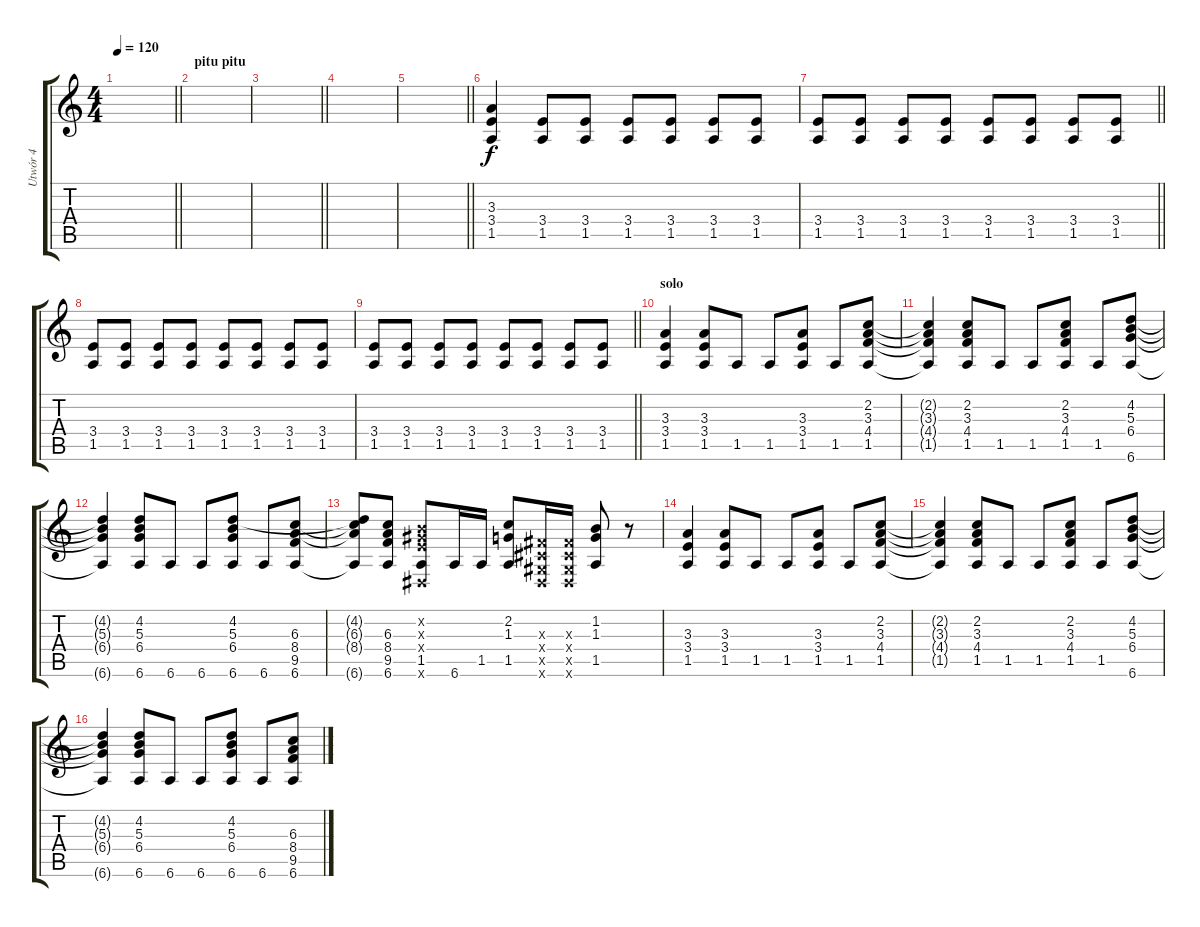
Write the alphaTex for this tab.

\track ("Utwór 4" "Utwór 4") {instrument overdrivenguitar}
\staff {score tabs}
\tuning (Eb4 Bb3 Gb3 Db3 Ab2 Eb2) {hide}
\ts (4 4)
\tempo 120
\clef g2
\barLineRight lightlight
\ks c
|
\section ("" "pitu pitu")
|
\barLineRight lightlight
|
|
\barLineRight lightlight
|
(3.3 3.4 1.5).4 (3.4 1.5).8 (3.4 1.5).8 (3.4 1.5).8 (3.4 1.5).8 (3.4 1.5).8 (3.4 1.5).8 |
\barLineRight lightlight
(3.4 1.5).8 (3.4 1.5).8 (3.4 1.5).8 (3.4 1.5).8 (3.4 1.5).8 (3.4 1.5).8 (3.4 1.5).8 (3.4 1.5).8 |
(3.4 1.5).8 (3.4 1.5).8 (3.4 1.5).8 (3.4 1.5).8 (3.4 1.5).8 (3.4 1.5).8 (3.4 1.5).8 (3.4 1.5).8 |
\barLineRight lightlight
(3.4 1.5).8 (3.4 1.5).8 (3.4 1.5).8 (3.4 1.5).8 (3.4 1.5).8 (3.4 1.5).8 (3.4 1.5).8 (3.4 1.5).8 |
\section ("" "solo")
(3.3 3.4 1.5).4 (3.3 3.4 1.5).8 1.5.8 1.5.8 (3.3 3.4 1.5).8 1.5.8 (2.2 3.3 4.4 1.5).8 |
(2.2{t} 3.3{t} 4.4{t} 1.5{t}).4 (2.2 3.3 4.4 1.5).8 1.5.8 1.5.8 (2.2 3.3 4.4 1.5).8 1.5.8 (4.2 5.3 6.4 6.6).8 |
(4.2{t} 5.3{t} 6.4{t} 6.6{t}).4 (4.2 5.3 6.4 6.6).8 6.6.8 6.6.8 (4.2 5.3 6.4 6.6).8 6.6.8 (6.3 8.4 9.5 6.6).8 |
(4.2{t} 6.3{t} 8.4{t} 6.6{t}).8 (6.3 8.4 9.5 6.6).8 (1.2{x} 2.3{x} 3.4{x} 1.5 0.6{x}).8 6.6.16 1.5.16 (2.2 1.3 1.5).8 (0.3{x} 0.4{x} 0.5{x} 0.6{x}).16 (0.3{x} 0.4{x} 0.5{x} 0.6{x}).16 (1.2 1.3 1.5).8 r.8 |
(3.3 3.4 1.5).4 (3.3 3.4 1.5).8 1.5.8 1.5.8 (3.3 3.4 1.5).8 1.5.8 (2.2 3.3 4.4 1.5).8 |
(2.2{t} 3.3{t} 4.4{t} 1.5{t}).4 (2.2 3.3 4.4 1.5).8 1.5.8 1.5.8 (2.2 3.3 4.4 1.5).8 1.5.8 (4.2 5.3 6.4 6.6).8 |
(4.2{t} 5.3{t} 6.4{t} 6.6{t}).4 (4.2 5.3 6.4 6.6).8 6.6.8 6.6.8 (4.2 5.3 6.4 6.6).8 6.6.8 (6.3 8.4 9.5 6.6).8
